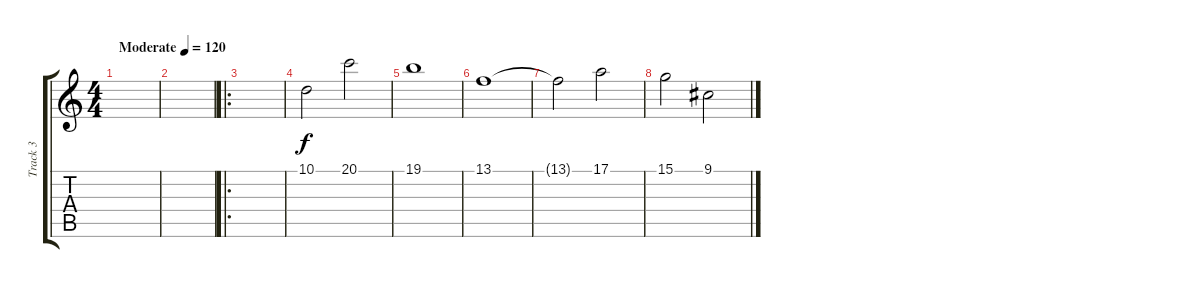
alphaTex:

\track ("Track 3" "Track 3") {instrument tremolostrings}
\staff {score tabs}
\tuning (E4 B3 G3 D3 A2 E2) {hide}
\ts (4 4)
\tempo (120 "Moderate")
\clef g2
\ks c
|
|
\ro
|
10.1.2 20.1.2 |
19.1.1 |
13.1.1 |
13.1{t}.2 17.1.2 |
15.1.2 9.1.2
